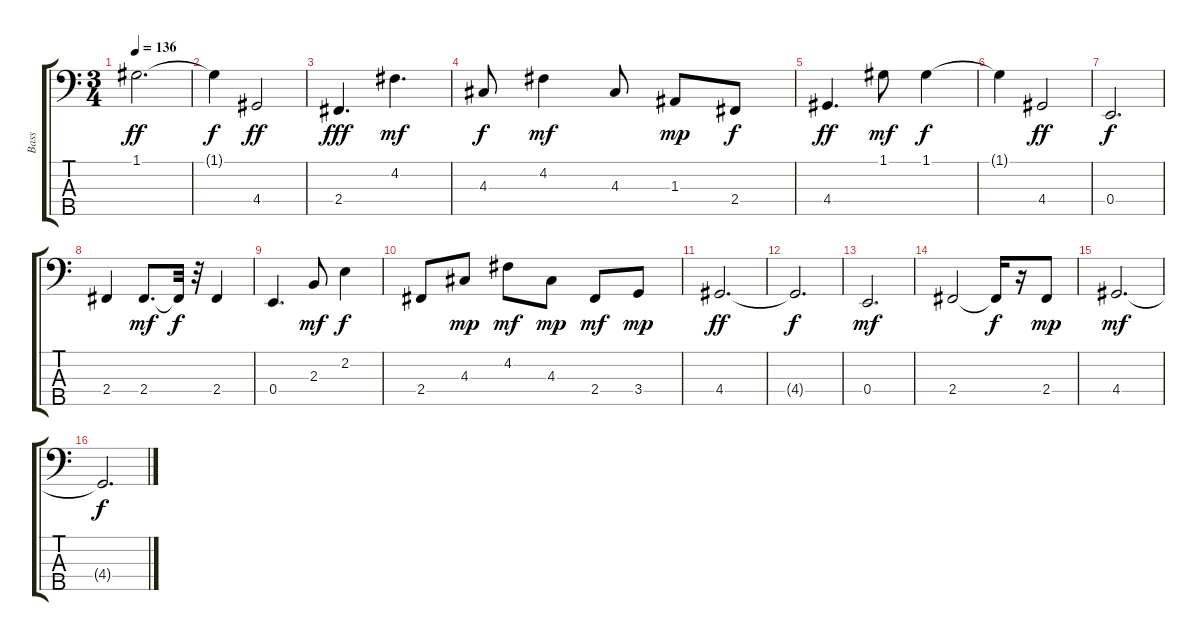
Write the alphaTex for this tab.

\track ("Bass" "Bass") {instrument electricbassfinger}
\staff {score tabs}
\tuning (G2 D2 A1 E1 B0) {hide}
\ts (3 4)
\tempo 136
\clef f4
\ks c
1.1.2{d dy ff} |
1.1{t}.4{dy f} 4.4.2{dy ff} |
2.4.4{d dy fff} 4.2.4{d dy mf} |
4.3.8{dy f} 4.2.4{dy mf} 4.3.8 1.3.8{dy mp} 2.4.8{dy f} |
4.4.4{d dy ff} 1.1.8{dy mf} 1.1.4{dy f} |
1.1{t}.4 4.4.2{dy ff} |
0.4.2{d dy f} |
2.4.4 2.4.8{d dy mf} 2.4{t}.32{dy f} r.32 2.4.4 |
0.4.4{d} 2.3.8{dy mf} 2.2.4{dy f} |
2.4.8 4.3.8{dy mp} 4.2.8{dy mf} 4.3.8{dy mp} 2.4.8{dy mf} 3.4.8{dy mp} |
4.4.2{d dy ff} |
4.4{t}.2{d dy f} |
0.4.2{d dy mf} |
2.4.2 2.4{t}.16{dy f} r.16 2.4.8{dy mp} |
4.4.2{d dy mf} |
4.4{t}.2{d dy f}
